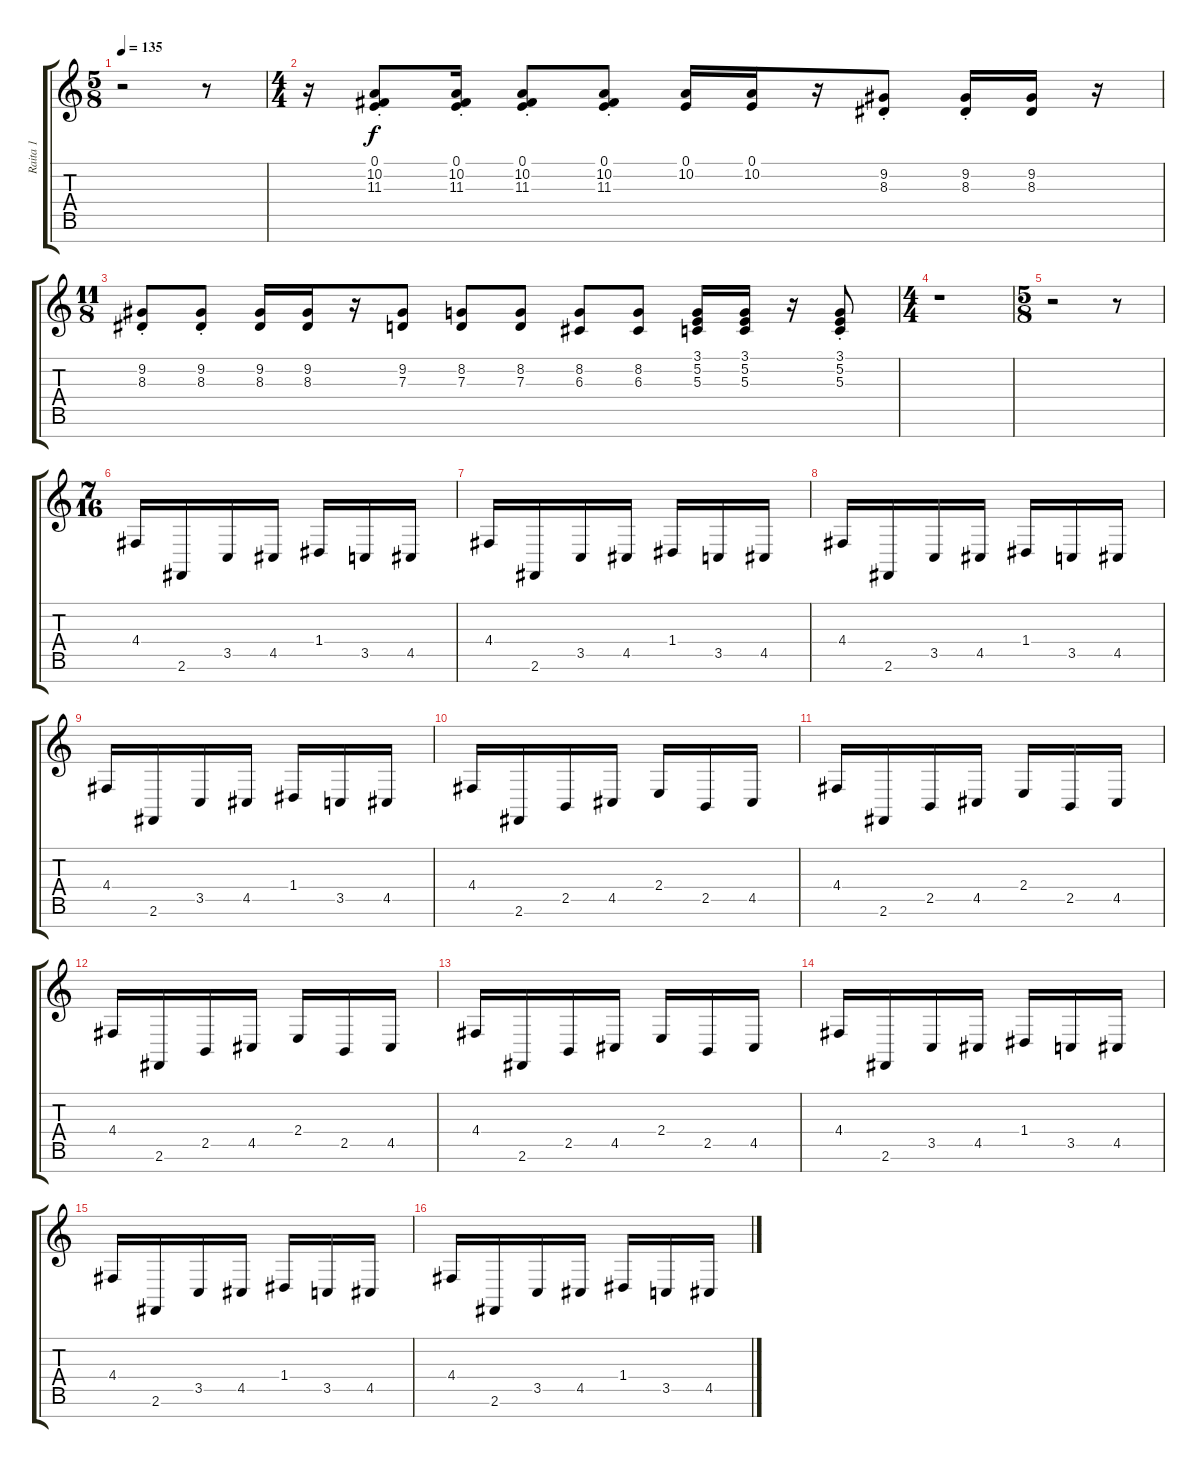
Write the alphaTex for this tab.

\track ("Raita 1" "Raita 1") {instrument acousticgrandpiano}
\staff {score tabs}
\tuning (E4 B3 G3 D3 A2 E2 B1) {hide}
\ts (5 8)
\tempo 135
\clef g2
\ks c
r.2{dy f} r.8 |
\ts (4 4)
r.16{volume 11 instrument synthbrass2} (0.1{st} 10.2{st} 11.3).8 (0.1{st} 10.2{st} 11.3{st}).16 (0.1{st} 10.2{st} 11.3{st}).8 (0.1{st} 10.2{st} 11.3{st}).8 (0.1 10.2).16 (0.1 10.2).16 r.16 (9.2{st} 8.3{st}).8 (9.2{st} 8.3{st}).16 (9.2 8.3).16 r.16 |
\ts (11 8)
(9.2{st} 8.3{st}).8 (9.2{st} 8.3{st}).8 (9.2 8.3).16 (9.2 8.3).16 r.16 (9.2 7.3).8 (8.2 7.3).8 (8.2 7.3).8 (8.2 6.3).8 (8.2 6.3).8 (3.1 5.2 5.3).16 (3.1 5.2 5.3).16 r.16 (3.1{st} 5.2{st} 5.3{st}).8 |
\ts (4 4)
r.1 |
\ts (5 8)
r.2 r.8 |
\ts (7 16)
4.4.16{volume 13 instrument acousticgrandpiano} 2.6.16 3.5.16 4.5.16 1.4.16 3.5.16 4.5.16 |
4.4.16 2.6.16 3.5.16 4.5.16 1.4.16 3.5.16 4.5.16 |
4.4.16 2.6.16 3.5.16 4.5.16 1.4.16 3.5.16 4.5.16 |
4.4.16 2.6.16 3.5.16 4.5.16 1.4.16 3.5.16 4.5.16 |
4.4.16 2.6.16 2.5.16 4.5.16 2.4.16 2.5.16 4.5.16 |
4.4.16 2.6.16 2.5.16 4.5.16 2.4.16 2.5.16 4.5.16 |
4.4.16 2.6.16 2.5.16 4.5.16 2.4.16 2.5.16 4.5.16 |
4.4.16 2.6.16 2.5.16 4.5.16 2.4.16 2.5.16 4.5.16 |
4.4.16 2.6.16 3.5.16 4.5.16 1.4.16 3.5.16 4.5.16 |
4.4.16 2.6.16 3.5.16 4.5.16 1.4.16 3.5.16 4.5.16 |
4.4.16 2.6.16 3.5.16 4.5.16 1.4.16 3.5.16 4.5.16
